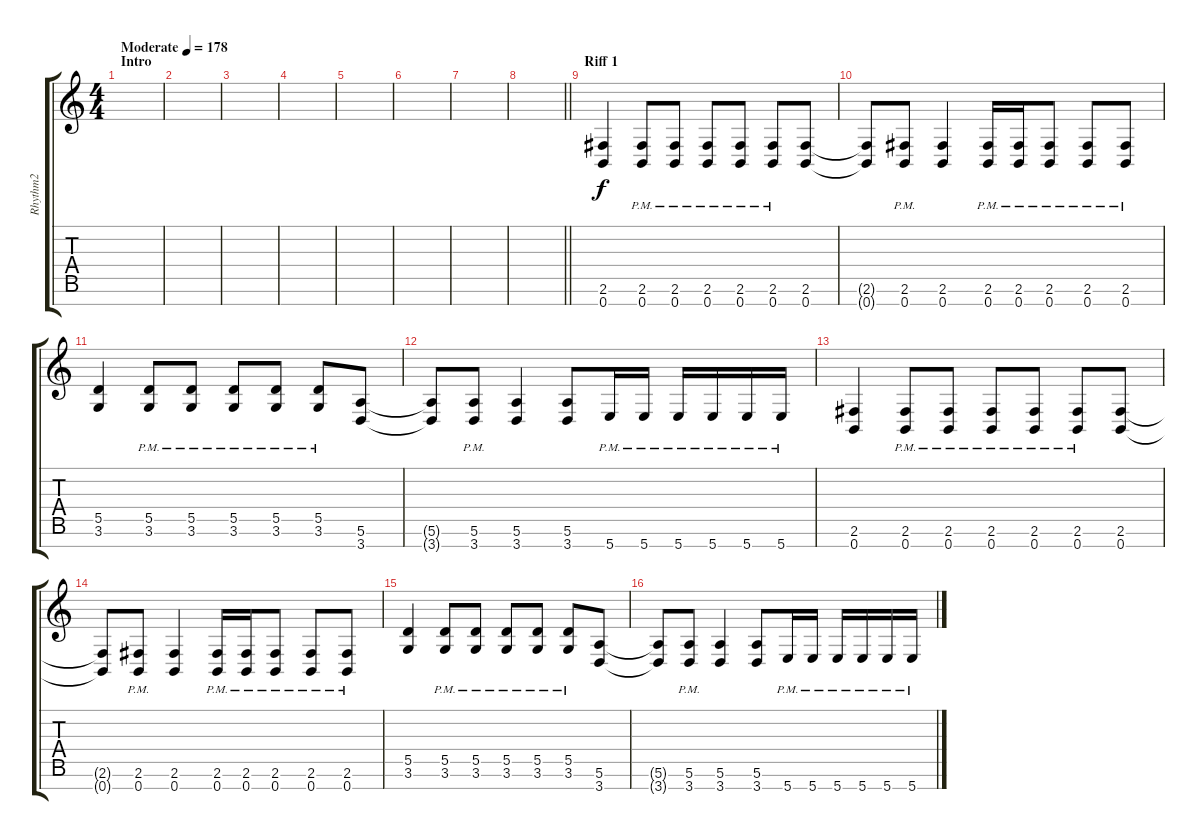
\track ("Rhythm2" "Rhythm2") {instrument overdrivenguitar}
\staff {score tabs}
\tuning (E4 B3 G3 D3 A2 E2 B1) {hide}
\ts (4 4)
\section ("" "Intro")
\tempo (178 "Moderate")
\clef g2
\ks c
|
|
|
|
|
|
|
\barLineRight lightlight
|
\section ("" "Riff 1")
(2.6 0.7).4 (2.6{pm} 0.7{pm}).8 (2.6{pm} 0.7{pm}).8 (2.6{pm} 0.7{pm}).8 (2.6{pm} 0.7{pm}).8 (2.6{pm} 0.7{pm}).8 (2.6 0.7).8 |
(2.6{t} 0.7{t}).8 (2.6{pm} 0.7{pm}).8 (2.6 0.7).4 (2.6{pm} 0.7{pm}).16 (2.6{pm} 0.7{pm}).16 (2.6{pm} 0.7{pm}).8 (2.6{pm} 0.7{pm}).8 (2.6{pm} 0.7{pm}).8 |
(5.5 3.6).4 (5.5{pm} 3.6{pm}).8 (5.5{pm} 3.6{pm}).8 (5.5{pm} 3.6{pm}).8 (5.5{pm} 3.6{pm}).8 (5.5{pm} 3.6{pm}).8 (5.6 3.7).8 |
(5.6{t} 3.7{t}).8 (5.6{pm} 3.7{pm}).8 (5.6 3.7).4 (5.6 3.7).8 5.7{pm}.16 5.7{pm}.16 5.7{pm}.16 5.7{pm}.16 5.7{pm}.16 5.7{pm}.16 |
(2.6 0.7).4 (2.6{pm} 0.7{pm}).8 (2.6{pm} 0.7{pm}).8 (2.6{pm} 0.7{pm}).8 (2.6{pm} 0.7{pm}).8 (2.6{pm} 0.7{pm}).8 (2.6 0.7).8 |
(2.6{t} 0.7{t}).8 (2.6{pm} 0.7{pm}).8 (2.6 0.7).4 (2.6{pm} 0.7{pm}).16 (2.6{pm} 0.7{pm}).16 (2.6{pm} 0.7{pm}).8 (2.6{pm} 0.7{pm}).8 (2.6{pm} 0.7{pm}).8 |
(5.5 3.6).4 (5.5{pm} 3.6{pm}).8 (5.5{pm} 3.6{pm}).8 (5.5{pm} 3.6{pm}).8 (5.5{pm} 3.6{pm}).8 (5.5{pm} 3.6{pm}).8 (5.6 3.7).8 |
(5.6{t} 3.7{t}).8 (5.6{pm} 3.7{pm}).8 (5.6 3.7).4 (5.6 3.7).8 5.7{pm}.16 5.7{pm}.16 5.7{pm}.16 5.7{pm}.16 5.7{pm}.16 5.7{pm}.16
